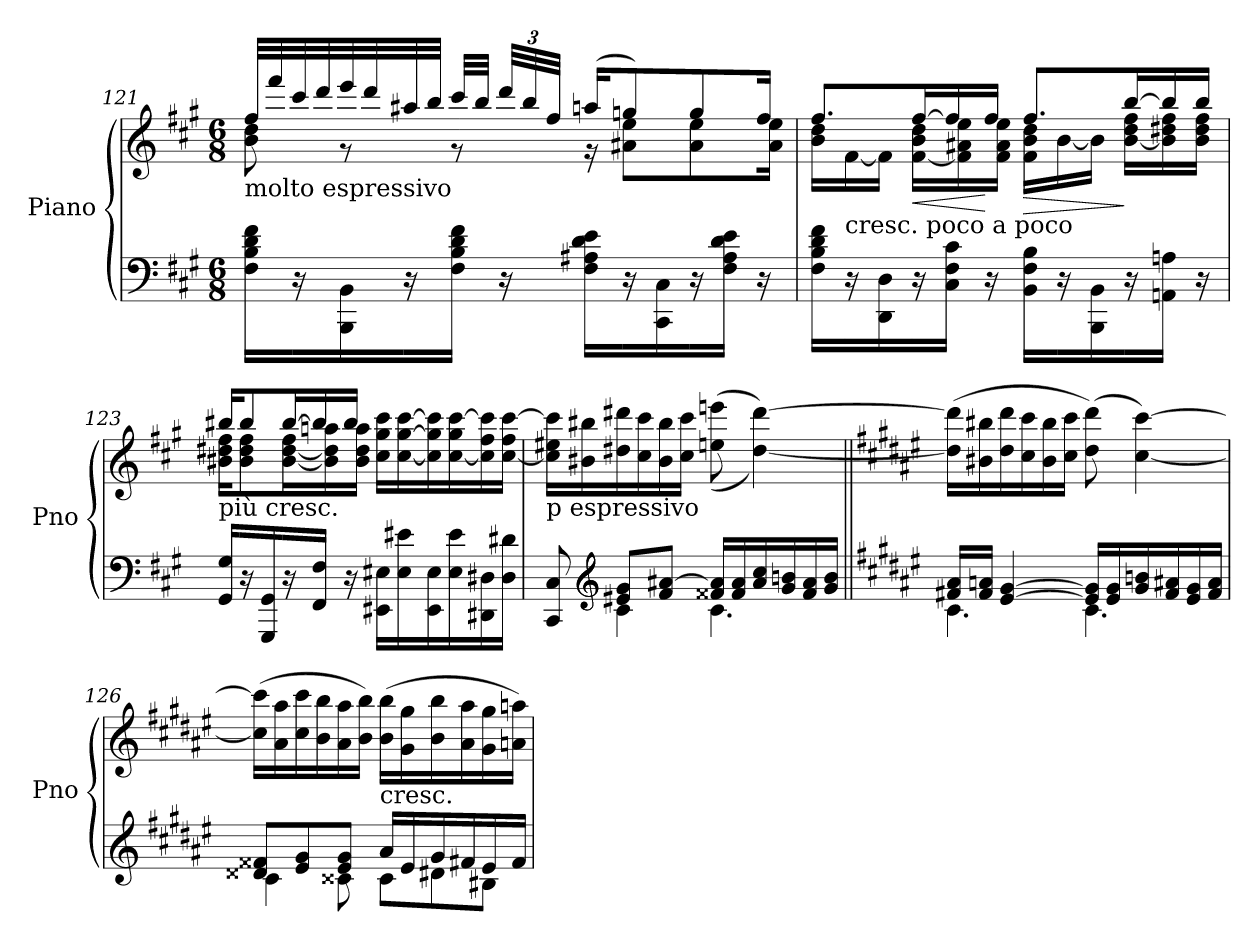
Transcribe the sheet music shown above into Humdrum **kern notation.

**kern	**kern	**dynam
*part1	*part1	*part1
*staff2	*staff1	*staff1/2
*I"Piano	*	*
*I'Pno	*	*
!!LO:PB:g=z
*clefF4	*clefG2	*
*k[f#c#g#]	*k[f#c#g#]	*
*A:	*A:	*
*M6/8	*M6/8	*
=121	=121	=121
*^	*^	*
!	!	!LO:TX:b:t=molto espressivo	!	!
16ryy	16F#\ 16B\ 16d\ 16f#\LL	32ff#/LLL	8b\ 8dd\	.
.	.	32fff#/	.	.
16r	16ryy	32ccc#/	.	.
.	.	32ddd/	.	.
16ryy	16BBB\ 16BB\	32eee/	8r	.
.	.	32ddd/	.	.
16r	16ryy	32aa#X/	.	.
.	.	32bb/JJJ	.	.
16ryy	16F#\ 16B\ 16d\ 16f#\JJ	32ccc#/LLL	8r	.
.	.	32bb/JJJ	.	.
*	*	*Xbrackettup	*	*
16r	16ryy	48ddd/LLL	.	.
.	.	48bb/	.	.
.	.	48ff#/JJJ	.	.
16ryy	16F#\ 16A#X\ 16d\ 16e\LL	(16aan/KL	16r	.
16r	16ryy	8ggn/)	8a#X\ 8ee\L	.
16ryy	16CC#\ 16C#\	.	.	.
16r	16ryy	8gg/	8a#\ 8ee\	.
16ryy	16F#\ 16A#\ 16d\ 16e\JJ	.	.	.
16r	16ryy	16ff#/Jk	16a#\ 16ee\Jk	.
=122	=122	=122	=122	=122
16ryy	16F#\ 16B\ 16d\ 16f#\LL	8.ff#/L	16b\ 16dd\LL	.
!	!	!	!LO:TX:b:t=cresc. poco a poco	!
16r	16ryy	.	[16f#\	.
16ryy	16DD\ 16D\	.	16f#\JJ]	.
!	!	!	!	!LO:HP:b
16r	16ryy	[16ff#/L	[16f#\ 16b\ 16dd\LL	<
16ryy	16C#\ 16F#\ 16c#\JJ	16ff#/]	16f#\] 16a#X\ 16ee\	.
16r	16ryy	16ff#/JJ	16f#\ 16a#\ 16ee\JJ	[
!	!	!	!	!LO:HP:b
16ryy	16BB\ 16F#\ 16B\LL	8.ff#/L	16f#\ 16b\ 16dd\LL	>
16r	16ryy	.	[16b\	.
16ryy	16BBB\ 16BB\	.	16b\JJ]	.
16r	16ryy	[16bb/L	[16b\ 16dd\ 16ff#\LL	]
16ryy	16AAn\ 16An\JJ	16bb/]	16b\] 16dd#X\ 16ff#\	.
16r	16ryy	16bb/JJ	16b\ 16dd#\ 16ff#\JJ	.
!!LO:LB:g=z	!!
=123	=123	=123	=123	=123
!	!	!LO:TX:b:t=più cresc.	!	!
16ryy	16GG#/ 16G#/LL	16bb#X/KL	16b#X\ 16dd#X\ 16ff#\KL	.
16r	16ryy	8bb#/	8b#\ 8dd#\ 8ff#\	.
16ryy	16GGG#/ 16GG#/	.	.	.
16r	16ryy	[16bb#/L	[16b#\ [16dd#\ 16ff#\L	.
16ryy	16FF#/ 16F#/JJ	16bb#/]	16b#\] 16dd#\] 16aan\	.
16r	4..ryy	16bb#/JJ	16b#\ 16dd#\ 16aa\JJ	.
16EE#X\ 16E#X\LL	.	16cc#\ 16gg#\ 16ccc#\LL	4.ryy	.
16E#\ 16e#X\	.	[16cc#\ [16gg#\ [16ccc#\	.	.
16EE#\ 16E#\	.	16cc#\] 16gg#\] 16ccc#\]	.	.
16E#\ 16e#\	.	[16cc#\ 16gg#\ [16ccc#\	.	.
16DD#X\ 16D#X\	.	16cc#\] 16ff#\ 16ccc#\]	.	.
16D#\ 16d#X\JJ	.	[16cc#\ 16ff#\ [16ccc#\JJ	.	.
*	*	*v	*v	*
=124	=124	=124	=124
!	!	!LO:TX:b:t=p espressivo	!
8CC#/ 8C#/	8ryy	16cc#\] 16ee#X\ 16ccc#\]LL	.
.	.	16b#X\ 16bb#X\	.
*clefG2	*	*	*
8e#X/ 8g#/L	4c#\	16dd#X\ 16ddd#X\	.
.	.	16cc#\ 16ccc#\	.
8f#/ [8a#X/J	.	16b#\ 16bb#\	.
.	.	16cc#\ 16ccc#\JJ	.
16f##X/ 16a#/]LL	4.c#\	((8een\ 8eeen\	.
16f##/ 16a#/	.	.	.
16a#/ 16cc#/	.	[4dd#\ [4ddd#\))	.
16g#/ 16bn/	.	.	.
16f##/ 16a#/	.	.	.
16g#/ 16b/JJ	.	.	.
!!LO:LB:g=z
=125||	=125||	=125||	=125||
*k[f#c#g#d#a#e#]	*	*k[f#c#g#d#a#e#]	*
*F#:	*	*F#:	*
16f#X/ 16a#/LL	4.c#\	(16dd#\] 16ddd#\]LL	.
16f#/ 16an/JJ	.	16b#X\ 16bb#X\	.
[4e#/ [4g#/	.	16dd#\ 16ddd#\	.
.	.	16cc#\ 16ccc#\	.
.	.	16b#\ 16bb#\	.
.	.	16cc#\ 16ccc#\JJ	.
16e#/] 16g#/]LL	4.c#\	(8dd#\ 8ddd#\)	.
16e#/ 16g#/	.	.	.
16g#/ 16bn/	.	[4cc#\ [4ccc#\)	.
16f#/ 16a#X/	.	.	.
16e#/ 16g#/	.	.	.
16f#/ 16a#/JJ	.	.	.
=126	=126	=126	=126
8d##X/ 8f##X/L	4c#\	(16cc#\] 16ccc#\]LL	.
.	.	16a#\ 16aa#\	.
8e#/ 8g#/	.	16cc#\ 16ccc#\	.
.	.	16b\ 16bb\	.
8e#/ 8g#/J	8c##X\	16a#\ 16aa#\	.
.	.	16b\ 16bb\JJ)	.
!	!	!LO:TX:b:t=cresc.	!
16a#/LL	8c##\L	(16b\ 16bb\LL	.
16e#/	.	16g#\ 16gg#\	.
16g#/	8d#X\	16b\ 16bb\	.
16f#X/	.	16a#\ 16aa#\	.
16e#/	8B#X\J	16g#\ 16gg#\	.
16f#/JJ	.	16an\ 16aan\JJ)	.
*v	*v	*	*
=	=	=
*-	*-	*-
